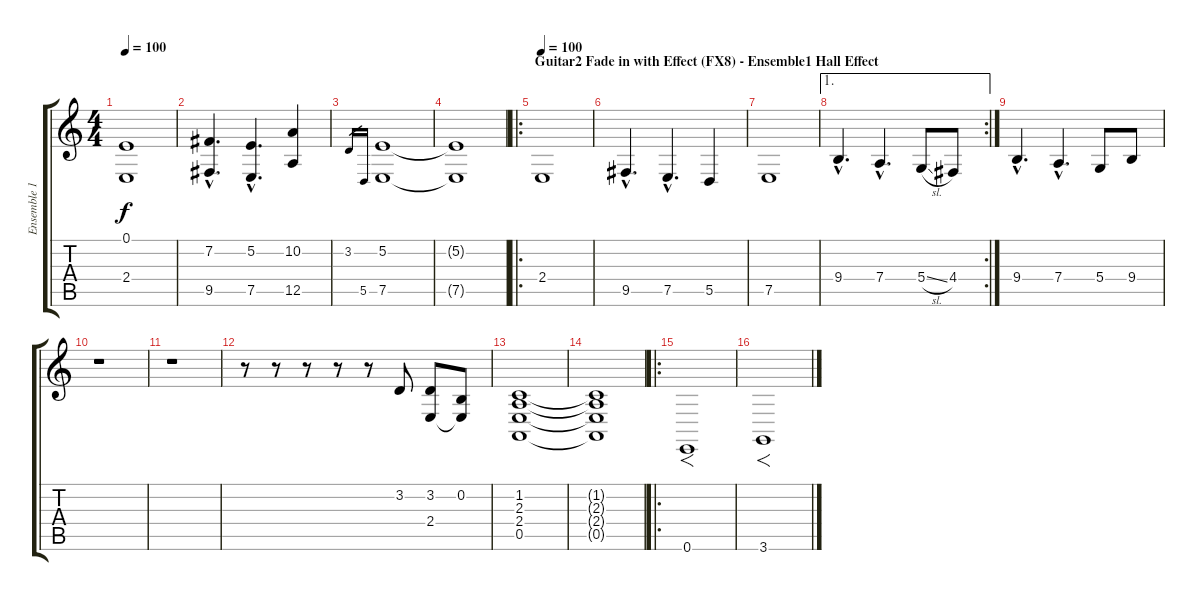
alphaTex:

\track ("Ensemble 1" "Ensemble 1") {instrument stringensemble1}
\staff {score tabs}
\tuning (E4 B3 G3 D3 A2 E2) {hide}
\ts (4 4)
\tempo 100
\clef g2
\ks c
(0.1 2.4).1{dy f} |
(7.2{hac} 9.5{hac}).4{d} (5.2{hac} 7.5{hac}).4{d} (10.2 12.5).4 |
3.2.16{gr} 5.5.16{gr} (5.2 7.5).1 |
(5.2{t} 7.5{t}).1 |
\ro
\section ("" "Guitar2 Fade in with Effect (FX8) - Ensemble1 Hall Effect")
\tempo 100
2.4.1{balance 0} |
9.5{hac}.4{d} 7.5{hac}.4{d} 5.5.4 |
7.5.1 |
\ae 1
\rc 2
9.4{hac}.4{d} 7.4{hac}.4{d} 5.4{sl}.8 4.4.8 |
9.4{hac}.4{d} 7.4{hac}.4{d} 5.4.8 9.4.8 |
r.1 |
r.1 |
r.8{volume 12 balance 8} r.8 r.8 r.8 r.8 3.2.8 (3.2 2.4).8 (0.2 2.4{t}).8 |
(1.2 2.3 2.4 0.5).1{volume 10} |
(1.2{t} 2.3{t} 2.4{t} 0.5{t}).1 |
\ro
0.6.1{f volume 14 instrument stringensemble1} |
3.6.1{f}
